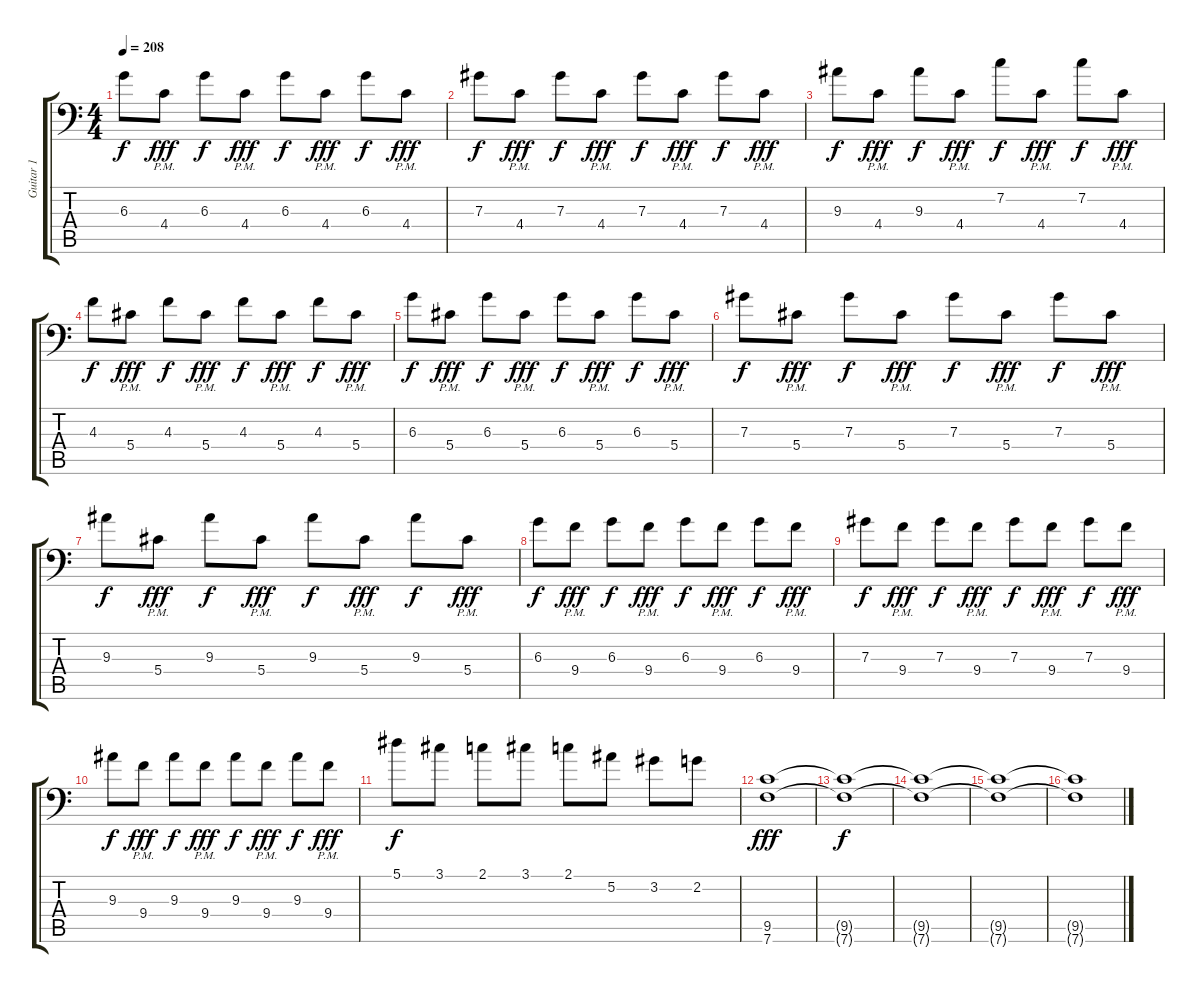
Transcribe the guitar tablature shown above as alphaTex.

\track ("Guitar 1" "Guitar 1") {instrument distortionguitar}
\staff {score tabs}
\tuning (Bb3 F3 Db3 Ab2 Eb2 Bb1) {hide}
\ts (4 4)
\tempo 208
\clef f4
\ks c
6.3.8{dy f} 4.4{pm}.8{dy fff} 6.3.8{dy f} 4.4{pm}.8{dy fff} 6.3.8{dy f} 4.4{pm}.8{dy fff} 6.3.8{dy f} 4.4{pm}.8{dy fff} |
7.3.8{dy f} 4.4{pm}.8{dy fff} 7.3.8{dy f} 4.4{pm}.8{dy fff} 7.3.8{dy f} 4.4{pm}.8{dy fff} 7.3.8{dy f} 4.4{pm}.8{dy fff} |
9.3.8{dy f} 4.4{pm}.8{dy fff} 9.3.8{dy f} 4.4{pm}.8{dy fff} 7.2.8{dy f} 4.4{pm}.8{dy fff} 7.2.8{dy f} 4.4{pm}.8{dy fff} |
4.3.8{dy f} 5.4{pm}.8{dy fff} 4.3.8{dy f} 5.4{pm}.8{dy fff} 4.3.8{dy f} 5.4{pm}.8{dy fff} 4.3.8{dy f} 5.4{pm}.8{dy fff} |
6.3.8{dy f} 5.4{pm}.8{dy fff} 6.3.8{dy f} 5.4{pm}.8{dy fff} 6.3.8{dy f} 5.4{pm}.8{dy fff} 6.3.8{dy f} 5.4{pm}.8{dy fff} |
7.3.8{dy f} 5.4{pm}.8{dy fff} 7.3.8{dy f} 5.4{pm}.8{dy fff} 7.3.8{dy f} 5.4{pm}.8{dy fff} 7.3.8{dy f} 5.4{pm}.8{dy fff} |
9.3.8{dy f} 5.4{pm}.8{dy fff} 9.3.8{dy f} 5.4{pm}.8{dy fff} 9.3.8{dy f} 5.4{pm}.8{dy fff} 9.3.8{dy f} 5.4{pm}.8{dy fff} |
6.3.8{dy f} 9.4{pm}.8{dy fff} 6.3.8{dy f} 9.4{pm}.8{dy fff} 6.3.8{dy f} 9.4{pm}.8{dy fff} 6.3.8{dy f} 9.4{pm}.8{dy fff} |
7.3.8{dy f} 9.4{pm}.8{dy fff} 7.3.8{dy f} 9.4{pm}.8{dy fff} 7.3.8{dy f} 9.4{pm}.8{dy fff} 7.3.8{dy f} 9.4{pm}.8{dy fff} |
9.3.8{dy f} 9.4{pm}.8{dy fff} 9.3.8{dy f} 9.4{pm}.8{dy fff} 9.3.8{dy f} 9.4{pm}.8{dy fff} 9.3.8{dy f} 9.4{pm}.8{dy fff} |
5.1.8{dy f} 3.1.8 2.1.8 3.1.8 2.1.8 5.2.8 3.2.8 2.2.8 |
(9.5 7.6).1{dy fff volume 0} |
(9.5{t} 7.6{t}).1{dy f} |
(9.5{t} 7.6{t}).1 |
(9.5{t} 7.6{t}).1 |
(9.5{t} 7.6{t}).1
